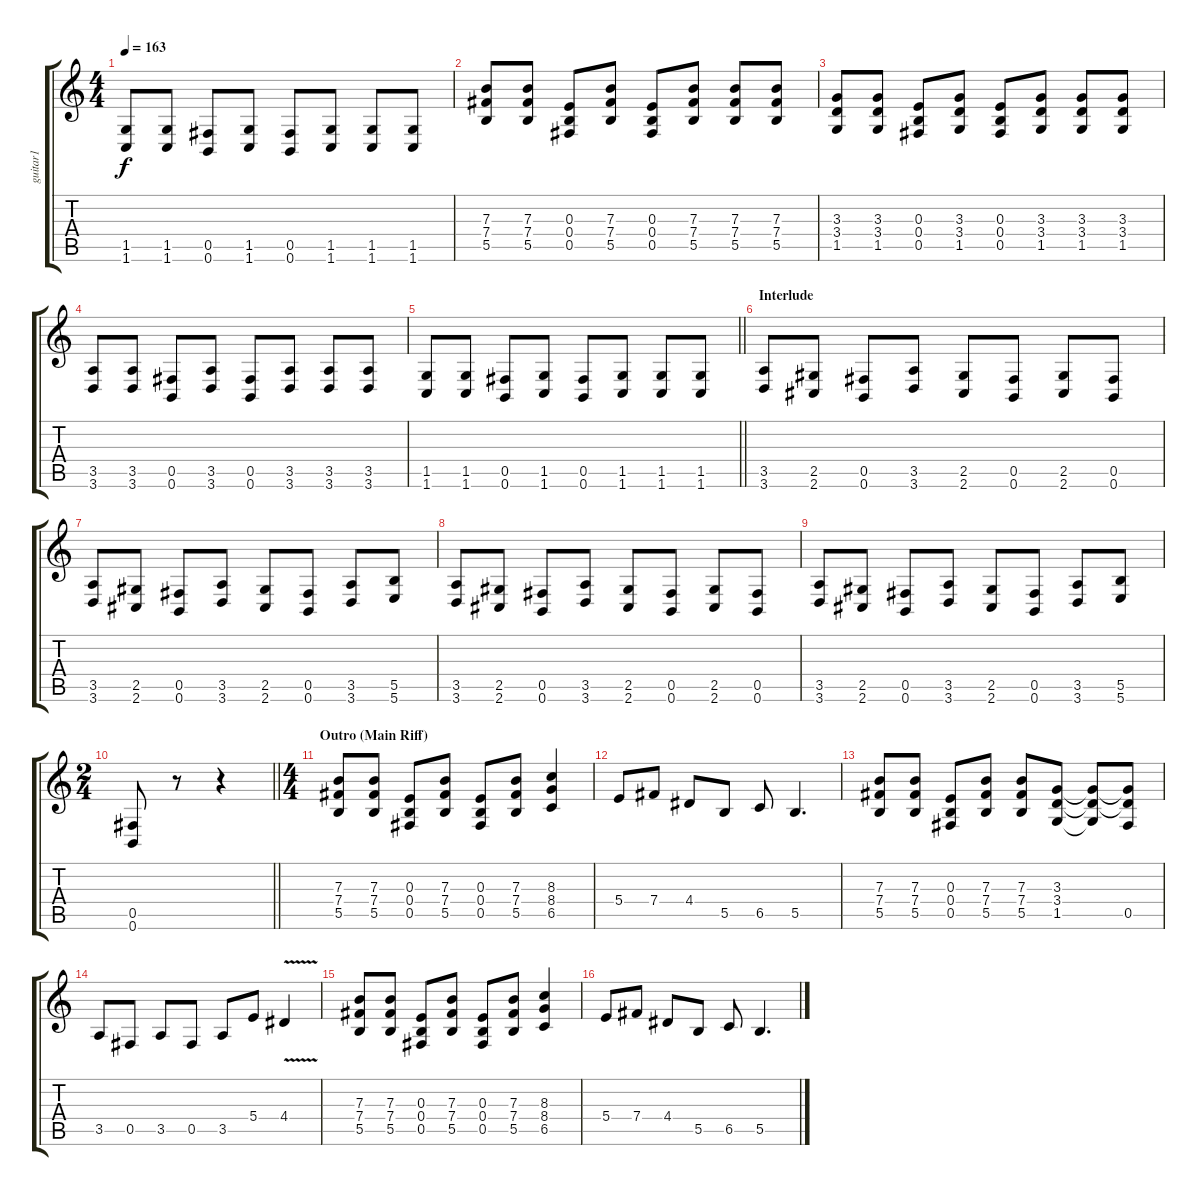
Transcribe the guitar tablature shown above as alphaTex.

\track ("guitar1" "guitar1") {instrument overdrivenguitar}
\staff {score tabs}
\tuning (Db4 Ab3 E3 B2 Gb2 B1) {hide}
\ts (4 4)
\tempo 163
\clef g2
\ks c
(1.5 1.6).8{dy f} (1.5 1.6).8 (0.5 0.6).8 (1.5 1.6).8 (0.5 0.6).8 (1.5 1.6).8 (1.5 1.6).8 (1.5 1.6).8 |
(7.3 7.4 5.5).8 (7.3 7.4 5.5).8 (0.3 0.4 0.5).8 (7.3 7.4 5.5).8 (0.3 0.4 0.5).8 (7.3 7.4 5.5).8 (7.3 7.4 5.5).8 (7.3 7.4 5.5).8 |
(3.3 3.4 1.5).8 (3.3 3.4 1.5).8 (0.3 0.4 0.5).8 (3.3 3.4 1.5).8 (0.3 0.4 0.5).8 (3.3 3.4 1.5).8 (3.3 3.4 1.5).8 (3.3 3.4 1.5).8 |
(3.5 3.6).8 (3.5 3.6).8 (0.5 0.6).8 (3.5 3.6).8 (0.5 0.6).8 (3.5 3.6).8 (3.5 3.6).8 (3.5 3.6).8 |
\barLineRight lightlight
(1.5 1.6).8 (1.5 1.6).8 (0.5 0.6).8 (1.5 1.6).8 (0.5 0.6).8 (1.5 1.6).8 (1.5 1.6).8 (1.5 1.6).8 |
\section ("" "Interlude")
(3.5 3.6).8 (2.5 2.6).8 (0.5 0.6).8 (3.5 3.6).8 (2.5 2.6).8 (0.5 0.6).8 (2.5 2.6).8 (0.5 0.6).8 |
(3.5 3.6).8 (2.5 2.6).8 (0.5 0.6).8 (3.5 3.6).8 (2.5 2.6).8 (0.5 0.6).8 (3.5 3.6).8 (5.5 5.6).8 |
(3.5 3.6).8 (2.5 2.6).8 (0.5 0.6).8 (3.5 3.6).8 (2.5 2.6).8 (0.5 0.6).8 (2.5 2.6).8 (0.5 0.6).8 |
(3.5 3.6).8 (2.5 2.6).8 (0.5 0.6).8 (3.5 3.6).8 (2.5 2.6).8 (0.5 0.6).8 (3.5 3.6).8 (5.5 5.6).8 |
\ts (2 4)
\barLineRight lightlight
(0.5 0.6).8 r.8 r.4 |
\ts (4 4)
\section ("" "Outro (Main Riff)")
(7.3 7.4 5.5).8 (7.3 7.4 5.5).8 (0.3 0.4 0.5).8 (7.3 7.4 5.5).8 (0.3 0.4 0.5).8 (7.3 7.4 5.5).8 (8.3 8.4 6.5).4 |
5.4.8 7.4.8 4.4.8 5.5.8 6.5.8 5.5.4{d} |
(7.3 7.4 5.5).8 (7.3 7.4 5.5).8 (0.3 0.4 0.5).8 (7.3 7.4 5.5).8 (7.3 7.4 5.5).8 (3.3 3.4 1.5).8 (3.3{t} 3.4{t} 1.5{t}).8 (3.3{t} 3.4{t} 0.5).8 |
3.5.8 0.5.8 3.5.8 0.5.8 3.5.8 5.4.8 4.4{v}.4 |
(7.3 7.4 5.5).8 (7.3 7.4 5.5).8 (0.3 0.4 0.5).8 (7.3 7.4 5.5).8 (0.3 0.4 0.5).8 (7.3 7.4 5.5).8 (8.3 8.4 6.5).4 |
5.4.8 7.4.8 4.4.8 5.5.8 6.5.8 5.5.4{d}
